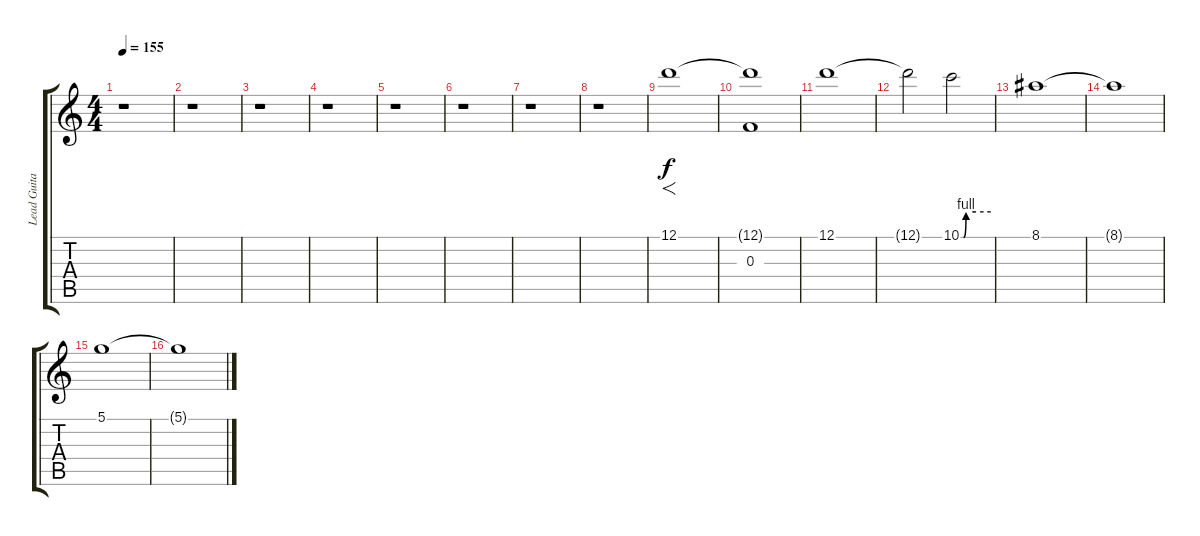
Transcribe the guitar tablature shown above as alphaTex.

\track ("Lead Guitar (Sami Yli-Sirnio)" "Lead Guita") {instrument distortionguitar}
\staff {score tabs}
\tuning (D4 A3 F3 C3 G2 D2) {hide}
\ts (4 4)
\tempo 155
\tempo 125
\tempo 155
\clef g2
\ks c
r.1{dy f instrument distortionguitar} |
r.1 |
r.1 |
r.1 |
r.1 |
r.1 |
r.1 |
r.1 |
12.1.1{f} |
(12.1{t} 0.3).1 |
12.1.1 |
12.1{t}.2 10.1{be (custom 0 0 5 0 10 4 30 4 60 4)}.2 |
8.1.1 |
8.1{t}.1 |
5.1.1 |
5.1{t}.1
